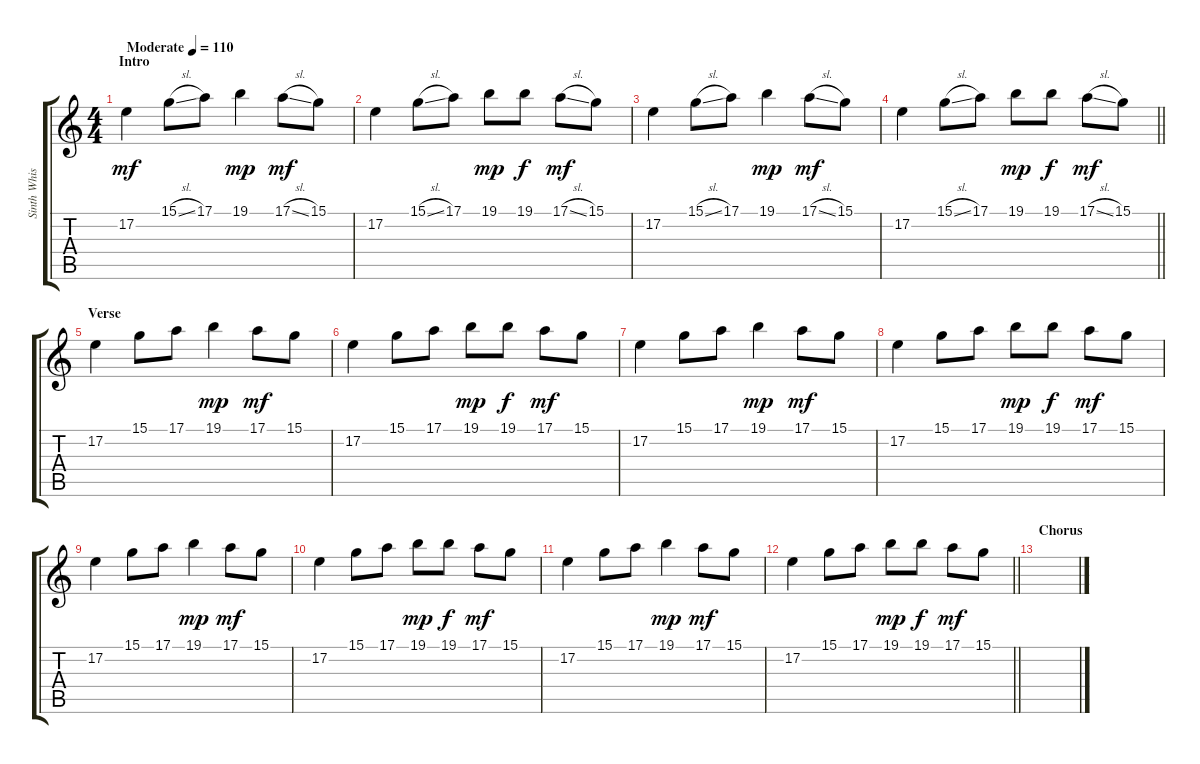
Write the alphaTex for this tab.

\track ("Sinth Whistle" "Sinth Whis") {instrument whistle}
\staff {score tabs}
\tuning (E4 B3 G3 D3 A2 E2) {hide}
\ts (4 4)
\section ("" "Intro")
\tempo (110 "Moderate")
\clef g2
\ks c
17.2.4{dy mf instrument whistle} 15.1{sl}.8 17.1.8 19.1.4{dy mp} 17.1{sl}.8{dy mf} 15.1.8 |
17.2.4 15.1{sl}.8 17.1.8 19.1.8{dy mp} 19.1.8{dy f} 17.1{sl}.8{dy mf} 15.1.8 |
17.2.4 15.1{sl}.8 17.1.8 19.1.4{dy mp} 17.1{sl}.8{dy mf} 15.1.8 |
\barLineRight lightlight
17.2.4 15.1{sl}.8 17.1.8 19.1.8{dy mp} 19.1.8{dy f} 17.1{sl}.8{dy mf} 15.1.8 |
\section ("" "Verse")
17.2.4 15.1.8 17.1.8 19.1.4{dy mp} 17.1.8{dy mf} 15.1.8 |
17.2.4 15.1.8 17.1.8 19.1.8{dy mp} 19.1.8{dy f} 17.1.8{dy mf} 15.1.8 |
17.2.4 15.1.8 17.1.8 19.1.4{dy mp} 17.1.8{dy mf} 15.1.8 |
17.2.4 15.1.8 17.1.8 19.1.8{dy mp} 19.1.8{dy f} 17.1.8{dy mf} 15.1.8 |
17.2.4 15.1.8 17.1.8 19.1.4{dy mp} 17.1.8{dy mf} 15.1.8 |
17.2.4 15.1.8 17.1.8 19.1.8{dy mp} 19.1.8{dy f} 17.1.8{dy mf} 15.1.8 |
17.2.4 15.1.8 17.1.8 19.1.4{dy mp} 17.1.8{dy mf} 15.1.8 |
\barLineRight lightlight
17.2.4 15.1.8 17.1.8 19.1.8{dy mp} 19.1.8{dy f} 17.1.8{dy mf} 15.1.8 |
\section ("" "Chorus")
